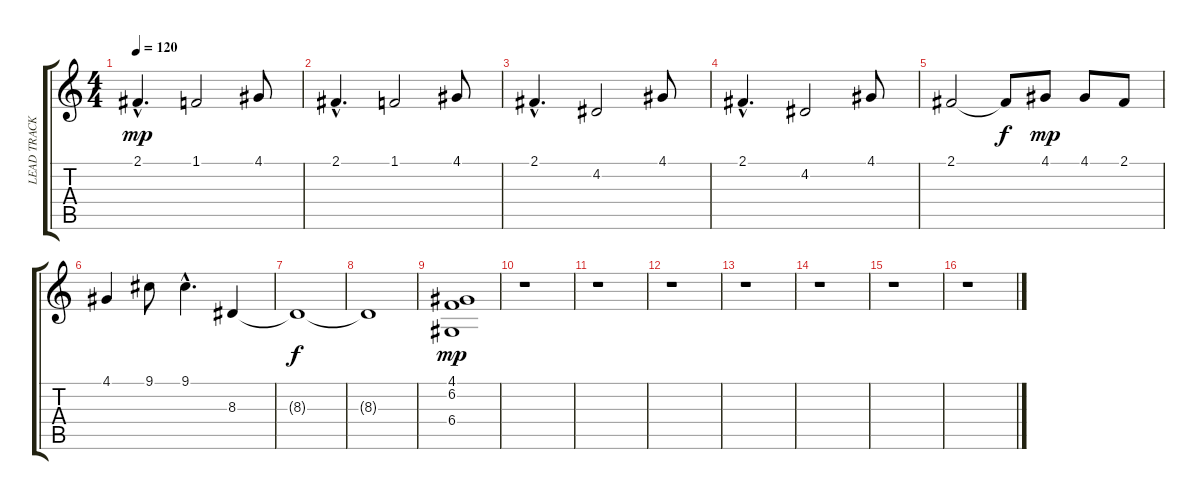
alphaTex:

\track ("LEAD TRACK          " "LEAD TRACK") {instrument synthbrass1}
\staff {score tabs}
\tuning (E4 B3 G3 D3 A2 E2) {hide}
\ts (4 4)
\tempo 120
\clef g2
\ks c
2.1{hac}.4{d dy mp} 1.1.2 4.1.8 |
2.1{hac}.4{d} 1.1.2 4.1.8 |
2.1{hac}.4{d} 4.2.2 4.1.8 |
2.1{hac}.4{d} 4.2.2 4.1.8 |
2.1.2 2.1{t}.8{dy f} 4.1.8{dy mp} 4.1.8 2.1.8 |
4.1.4 9.1.8 9.1{hac}.4{d} 8.3.4 |
8.3{t}.1{dy f} |
8.3{t}.1 |
(4.1 6.2 6.4).1{dy mp} |
r.1 |
r.1 |
r.1 |
r.1 |
r.1 |
r.1 |
r.1
